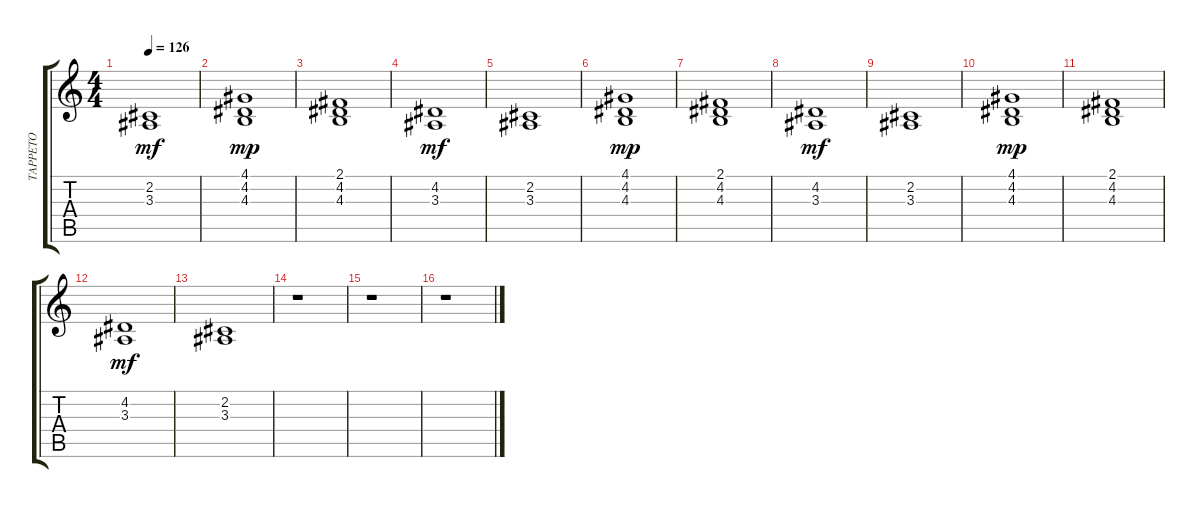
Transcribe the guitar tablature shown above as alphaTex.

\track ("TAPPETO" "TAPPETO") {instrument synthstrings2}
\staff {score tabs}
\tuning (E4 B3 G3 D3 A2 E2) {hide}
\ts (4 4)
\tempo 126
\clef g2
\ks c
(2.2 3.3).1{dy mf} |
(4.1 4.2 4.3).1{dy mp} |
(2.1 4.2 4.3).1 |
(4.2 3.3).1{dy mf} |
(2.2 3.3).1 |
(4.1 4.2 4.3).1{dy mp} |
(2.1 4.2 4.3).1 |
(4.2 3.3).1{dy mf} |
(2.2 3.3).1 |
(4.1 4.2 4.3).1{dy mp} |
(2.1 4.2 4.3).1 |
(4.2 3.3).1{dy mf} |
(2.2 3.3).1 |
r.1 |
r.1 |
r.1
